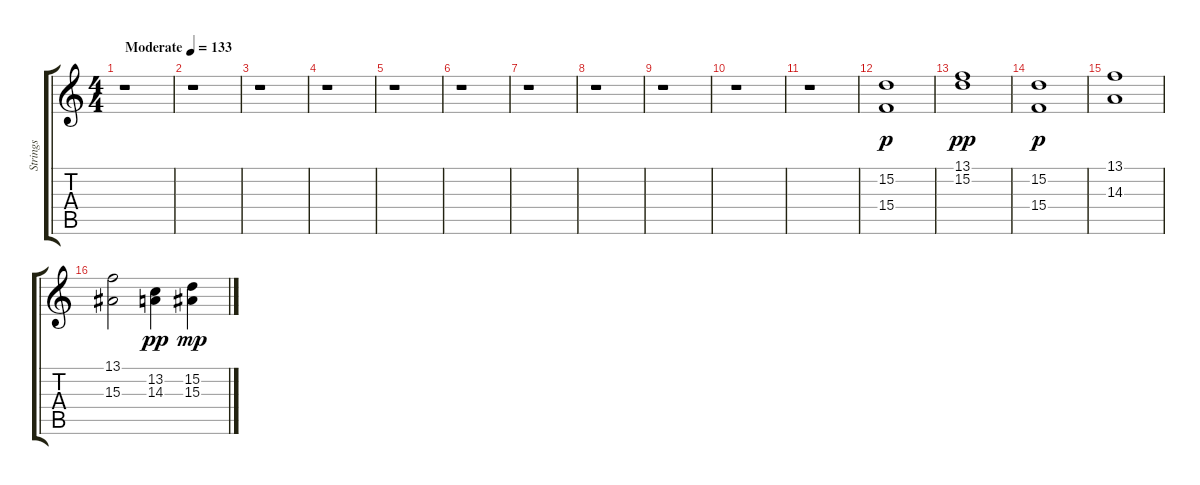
\track ("Strings " "Strings ") {instrument stringensemble1}
\staff {score tabs}
\tuning (E4 B3 G3 D3 A2 E2) {hide}
\ts (4 4)
\tempo (133 "Moderate")
\clef g2
\ks c
r.1{dy p instrument stringensemble1} |
r.1 |
r.1 |
r.1 |
r.1 |
r.1 |
r.1 |
r.1 |
r.1 |
r.1 |
r.1 |
(15.2 15.4).1 |
(13.1 15.2).1{dy pp} |
(15.2 15.4).1{dy p} |
(13.1 14.3).1 |
(13.1 15.3).2 (13.2 14.3).4{dy pp} (15.2 15.3).4{dy mp}
